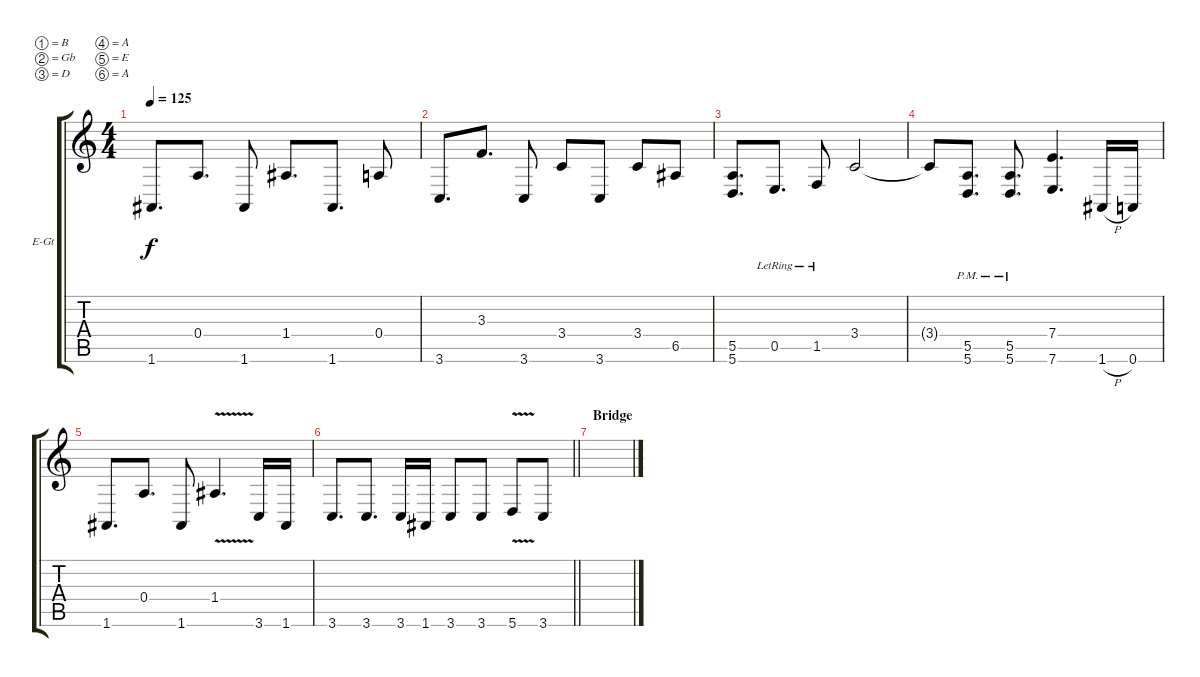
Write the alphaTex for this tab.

\bracketExtendMode groupsimilarinstruments
\firstSystemTrackNameOrientation horizontal
\otherSystemsTrackNameOrientation horizontal
\track ("R" "E-Gt") {instrument distortionguitar}
\staff {score tabs}
\tuning (B3 Gb3 D3 A2 E2 A1)
\ts (4 4)
\tempo 125
\clef g2
\ks c
1.6.8{d dy f} 0.4.8{d} 1.6.8 1.4.8{d} 1.6.8{d} 0.4.8 |
3.6.8{d} 3.3.8{d} 3.6.8 3.4.8 3.6.8 3.4.8 6.5.8 |
(5.5 5.6).8{d} 0.5{lr}.8{d} 1.5{lr}.8 3.4.2 |
3.4{t}.8 (5.5{pm} 5.6{pm}).8{d} (5.5{pm} 5.6{pm}).8{d} (7.4 7.6).4{d} 1.6{h}.16 0.6.16 |
1.6.8{d} 0.4.8{d} 1.6.8 1.4{v}.4{d} 3.6.16 1.6.16 |
\barLineRight lightlight
3.6.8{d} 3.6.8{d} 3.6.16 1.6.16 3.6.8 3.6.8 5.6{v}.8 3.6.8 |
\section ("" "Bridge")
